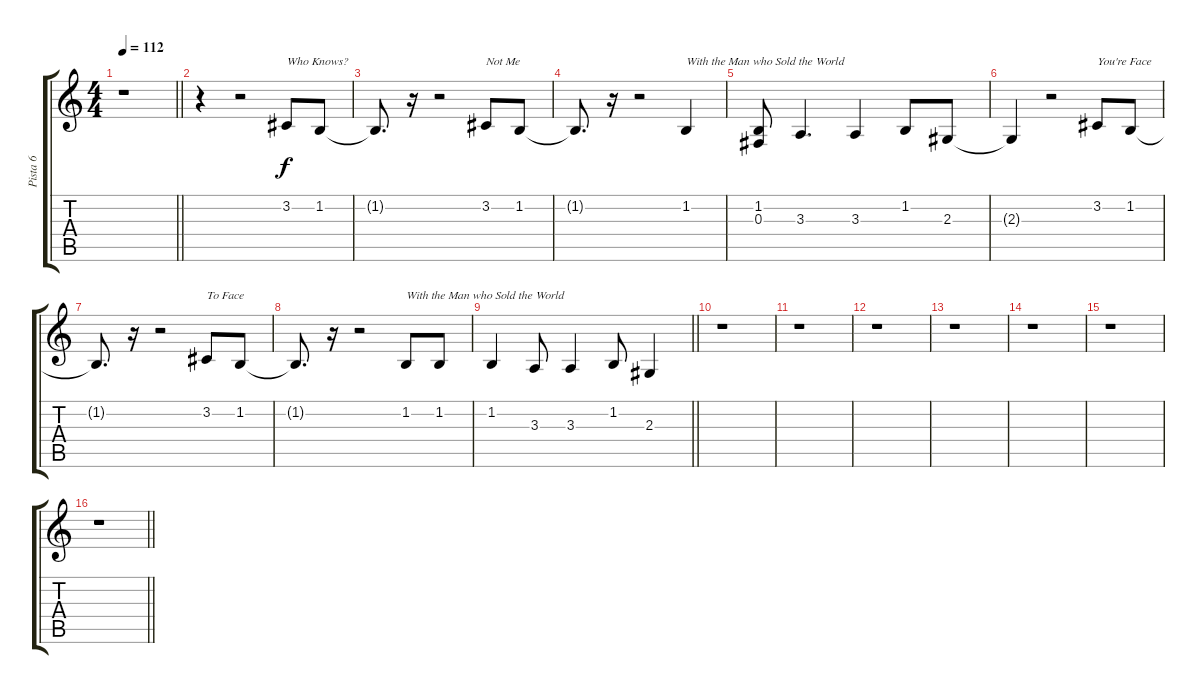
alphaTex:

\track ("Pista 6" "Pista 6") {instrument tenorsax}
\staff {score tabs}
\tuning (Eb4 Bb3 Gb3 Db3 Ab2 Eb2) {hide}
\ts (4 4)
\tempo 112
\clef g2
\barLineRight lightlight
\ks c
r.1{dy f} |
r.4 r.2 3.2.8{txt "Who Knows?"} 1.2.8 |
1.2{t}.8{d} r.16 r.2 3.2.8{txt "Not Me"} 1.2.8 |
1.2{t}.8{d} r.16 r.2 1.2.4{txt "With the Man who Sold the World"} |
(1.2 0.3).8 3.3.4{d} 3.3.4 1.2.8 2.3.8 |
2.3{t}.4 r.2 3.2.8{txt "You're Face"} 1.2.8 |
1.2{t}.8{d} r.16 r.2 3.2.8{txt "To Face"} 1.2.8 |
1.2{t}.8{d} r.16 r.2 1.2.8{txt "With the Man who Sold the World"} 1.2.8 |
\barLineRight lightlight
1.2.4 3.3.8 3.3.4 1.2.8 2.3.4 |
r.1 |
r.1 |
r.1 |
r.1 |
r.1 |
r.1 |
\barLineRight lightlight
r.1
